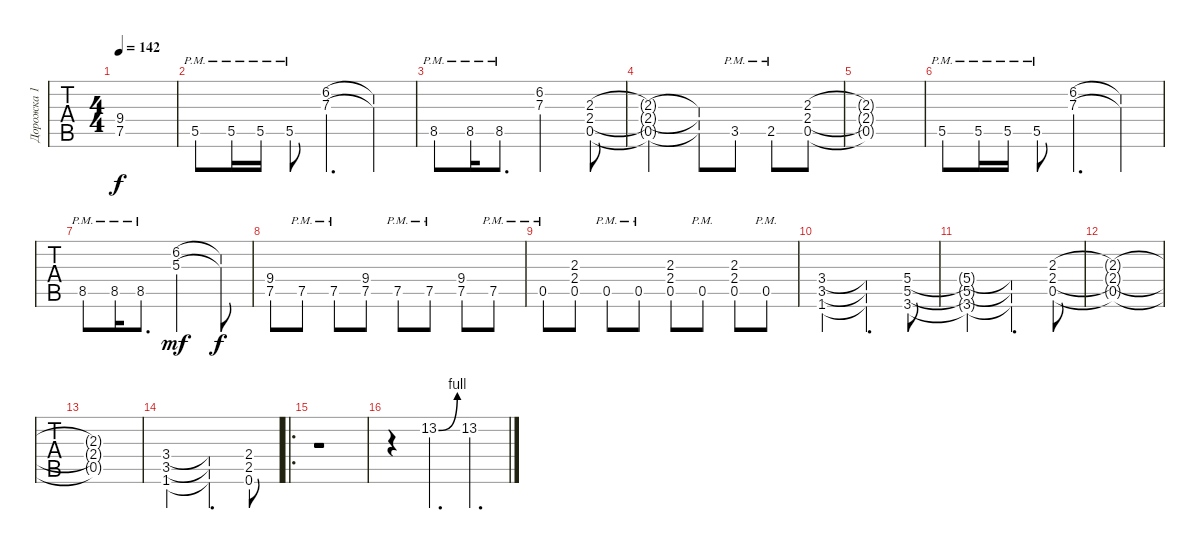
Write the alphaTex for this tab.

\track ("Дорожка 1" "Дорожка 1") {instrument electricguitarclean}
\staff {tabs}
\tuning (Eb4 Bb3 Gb3 Db3 Ab2 Eb2) {hide}
\ts (4 4)
\tempo 142
\clef g2
\ks c
(9.4 7.5).1{dy f} |
5.5{pm}.8{volume 10 balance 8} 5.5{pm}.16 5.5{pm}.16 5.5{pm}.8 (6.2 7.3).4{d} (6.2{t} 7.3{t}).4 |
8.5{pm}.8 8.5{pm}.16 8.5{pm}.8{d} (6.2 7.3).2 (2.3 2.4 0.5).8 |
(2.3{t} 2.4{t} 0.5{t}).2 (2.3{t} 2.4{t} 0.5{t}).8 3.5{pm}.8 2.5{pm}.8 (2.3 2.4 0.5).8 |
(2.3{t} 2.4{t} 0.5{t}).1 |
5.5{pm}.8 5.5{pm}.16 5.5{pm}.16 5.5{pm}.8 (6.2 7.3).4{d} (6.2{t} 7.3{t}).4 |
8.5{pm}.8 8.5{pm}.16 8.5{pm}.8{d} (6.2 5.3).2{dy mf} (6.2{t} 5.3{t}).8{dy f} |
(9.4 7.5).8 7.5{pm}.8 7.5{pm}.8 (9.4 7.5).8 7.5{pm}.8 7.5{pm}.8 (9.4 7.5).8 7.5{pm}.8 |
0.5{pm}.8{volume 8} (2.3 2.4 0.5).8 0.5{pm}.8 0.5{pm}.8 (2.3 2.4 0.5).8 0.5{pm}.8 (2.3 2.4 0.5).8 0.5{pm}.8 |
(3.4 3.5 1.6).2{volume 10} (3.4{t} 3.5{t} 1.6{t}).4{d} (5.4 5.5 3.6).8 |
(5.4{t} 5.5{t} 3.6{t}).2 (5.4{t} 5.5{t} 3.6{t}).4{d} (2.3 2.4 0.5).8 |
(2.3{t} 2.4{t} 0.5{t}).1 |
(2.3{t} 2.4{t} 0.5{t}).1 |
(3.4 3.5 1.6).2{volume 7} (3.4{t} 3.5{t} 1.6{t}).4{d} (2.4{st} 2.5{st} 0.6).8 |
\ro
r.1 |
r.4{volume 10 balance 10 instrument electricguitarclean} 13.2{be (bend 0 0 60 4)}.4{d} 13.2.4{d}
